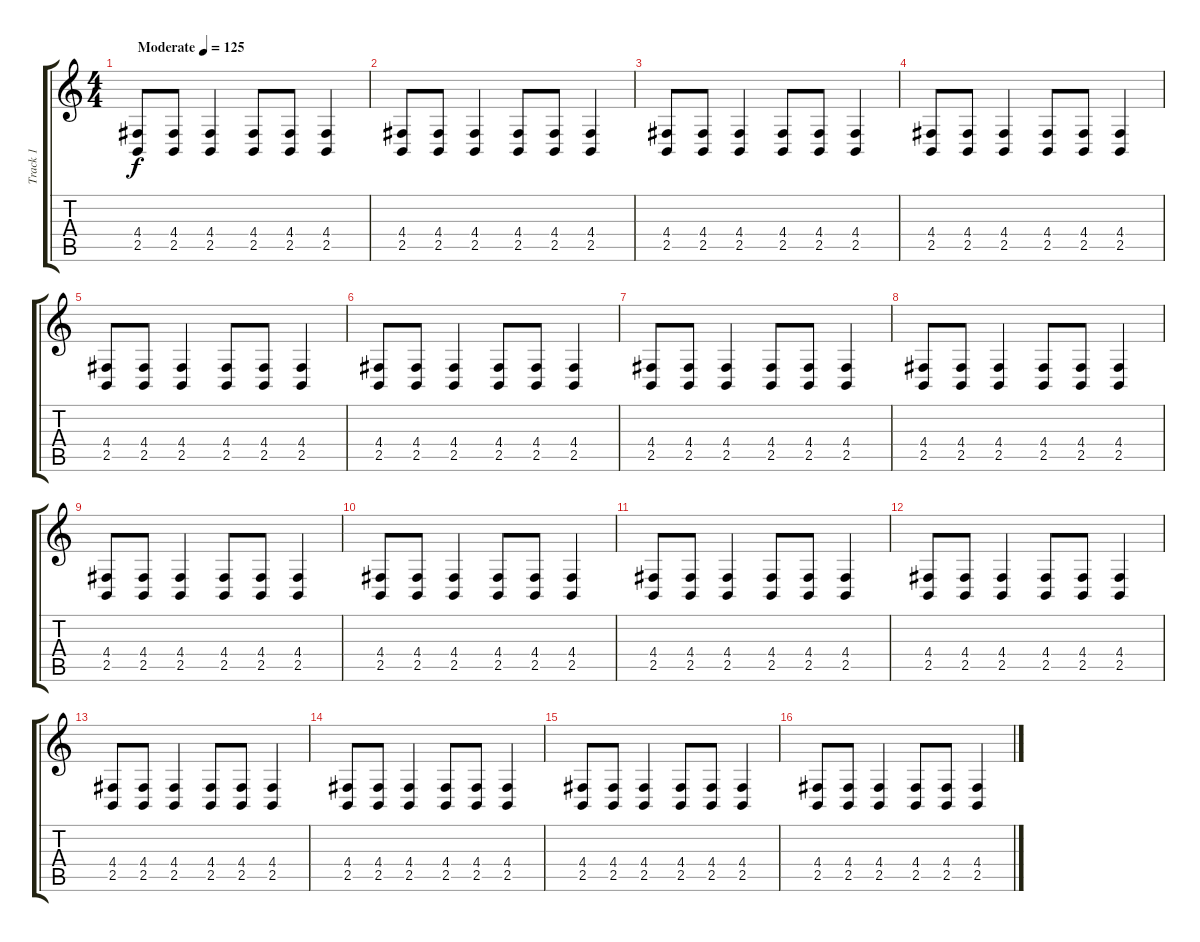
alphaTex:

\track ("Track 1" "Track 1") {instrument brightacousticpiano}
\staff {score tabs}
\tuning (E4 B3 G3 D3 A2 E2) {hide}
\ts (4 4)
\tempo (125 "Moderate")
\clef g2
\ks c
(4.4 2.5).8{dy f instrument brightacousticpiano} (4.4 2.5).8 (4.4 2.5).4 (4.4 2.5).8 (4.4 2.5).8 (4.4 2.5).4 |
(4.4 2.5).8 (4.4 2.5).8 (4.4 2.5).4 (4.4 2.5).8 (4.4 2.5).8 (4.4 2.5).4 |
(4.4 2.5).8 (4.4 2.5).8 (4.4 2.5).4 (4.4 2.5).8 (4.4 2.5).8 (4.4 2.5).4 |
(4.4 2.5).8 (4.4 2.5).8 (4.4 2.5).4 (4.4 2.5).8 (4.4 2.5).8 (4.4 2.5).4 |
(4.4 2.5).8 (4.4 2.5).8 (4.4 2.5).4 (4.4 2.5).8 (4.4 2.5).8 (4.4 2.5).4 |
(4.4 2.5).8 (4.4 2.5).8 (4.4 2.5).4 (4.4 2.5).8 (4.4 2.5).8 (4.4 2.5).4 |
(4.4 2.5).8 (4.4 2.5).8 (4.4 2.5).4 (4.4 2.5).8 (4.4 2.5).8 (4.4 2.5).4 |
(4.4 2.5).8 (4.4 2.5).8 (4.4 2.5).4 (4.4 2.5).8 (4.4 2.5).8 (4.4 2.5).4 |
(4.4 2.5).8 (4.4 2.5).8 (4.4 2.5).4 (4.4 2.5).8 (4.4 2.5).8 (4.4 2.5).4 |
(4.4 2.5).8 (4.4 2.5).8 (4.4 2.5).4 (4.4 2.5).8 (4.4 2.5).8 (4.4 2.5).4 |
(4.4 2.5).8 (4.4 2.5).8 (4.4 2.5).4 (4.4 2.5).8 (4.4 2.5).8 (4.4 2.5).4 |
(4.4 2.5).8 (4.4 2.5).8 (4.4 2.5).4 (4.4 2.5).8 (4.4 2.5).8 (4.4 2.5).4 |
(4.4 2.5).8 (4.4 2.5).8 (4.4 2.5).4 (4.4 2.5).8 (4.4 2.5).8 (4.4 2.5).4 |
(4.4 2.5).8 (4.4 2.5).8 (4.4 2.5).4 (4.4 2.5).8 (4.4 2.5).8 (4.4 2.5).4 |
(4.4 2.5).8 (4.4 2.5).8 (4.4 2.5).4 (4.4 2.5).8 (4.4 2.5).8 (4.4 2.5).4 |
(4.4 2.5).8 (4.4 2.5).8 (4.4 2.5).4 (4.4 2.5).8 (4.4 2.5).8 (4.4 2.5).4
